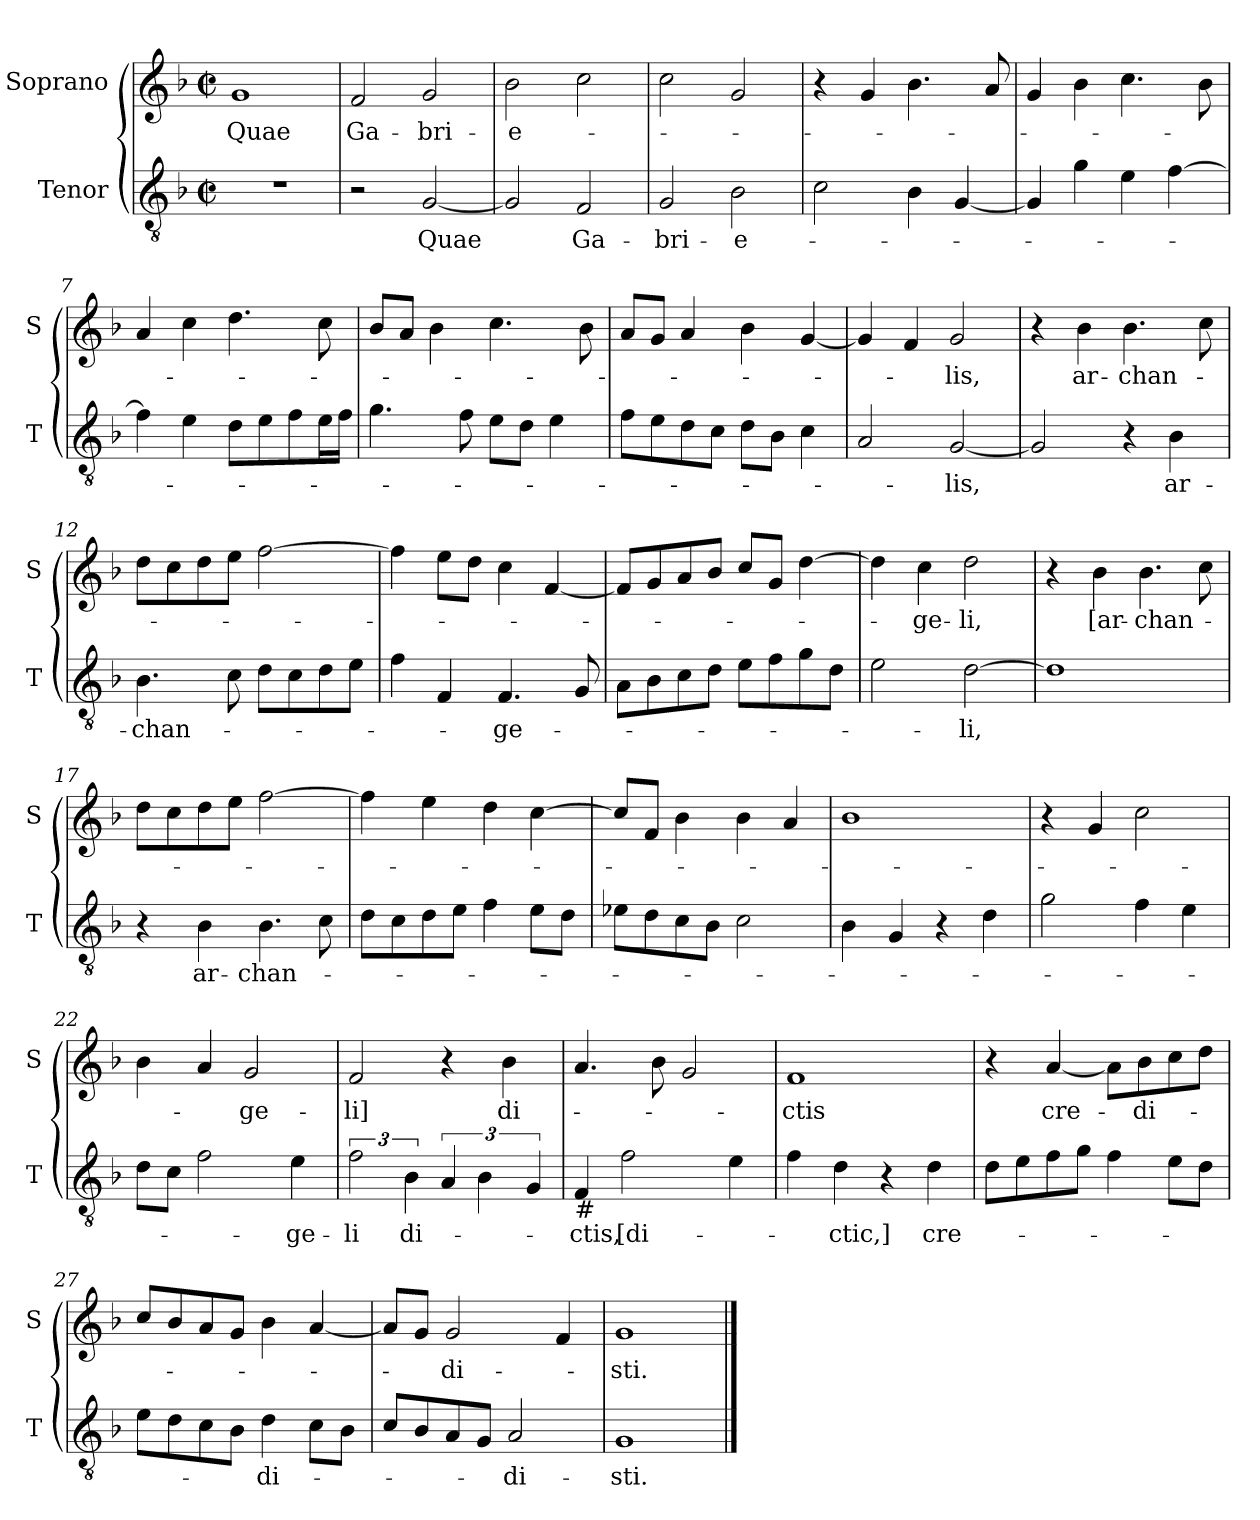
**kern	**text	**kern	**text
*part2	*part2	*part1	*part1
*staff2	*staff2	*staff1	*staff1
*I"Tenor	*	*I"Soprano	*
*I'T	*	*I'S	*
*clefGv2	*	*clefG2	*
*k[b-]	*	*k[b-]	*
*F:	*	*F:	*
*M2/2	*	*M2/2	*
*met(c|)	*	*met(c|)	*
=1	=1	=1	=1
!	!	!	!LO:LY:b
1r	.	1g	Quae
=2	=2	=2	=2
!	!	!	!LO:LY:b
2r	.	2f/	Ga-
!	!LO:LY:b	!	!LO:LY:b
[2G/	Quae	2g/	-bri-
=3	=3	=3	=3
!	!	!	!LO:LY:b
2G/]	.	2b-\	-e-
!	!LO:LY:b	!	!
2F/	Ga-	2cc\	.
=4	=4	=4	=4
!	!LO:LY:b	!	!
2G/	-bri-	2cc\	.
!	!LO:LY:b	!	!
2B-\	-e-	2g/	.
!!LO:LB:g=z
=5	=5	=5	=5
2c\	.	4r	.
.	.	4g/	.
4B-\	.	4.b-\	.
[4G/	.	.	.
.	.	8a/	.
=6	=6	=6	=6
4G/]	.	4g/	.
4g\	.	4b-\	.
4e\	.	4.cc\	.
[4f\	.	.	.
.	.	8b-\	.
=7	=7	=7	=7
4f\]	.	4a/	.
4e\	.	4cc\	.
8d\L	.	4.dd\	.
8e\	.	.	.
8f\	.	.	.
16e\L	.	8cc\	.
16f\JJ	.	.	.
=8	=8	=8	=8
4.g\	.	8b-/L	.
.	.	8a/J	.
.	.	4b-\	.
8f\	.	.	.
8e\L	.	4.cc\	.
8d\J	.	.	.
4e\	.	.	.
.	.	8b-\	.
=9	=9	=9	=9
8f\L	.	8a/L	.
8e\	.	8g/J	.
8d\	.	4a/	.
8c\J	.	.	.
8d\L	.	4b-\	.
8B-\J	.	.	.
4c\	.	[4g/	.
!!LO:LB:g=z
=10	=10	=10	=10
2A/	.	4g/]	.
.	.	4f/	.
!	!LO:LY:b	!	!LO:LY:b
[2G/	-lis,	2g/	-lis,
=11	=11	=11	=11
2G/]	.	4r	.
!	!	!	!LO:LY:b
.	.	4b-\	ar-
!	!	!	!LO:LY:b
4r	.	4.b-\	-chan-
!	!LO:LY:b	!	!
4B-\	ar-	.	.
.	.	8cc\	.
=12	=12	=12	=12
!	!LO:LY:b	!	!
4.B-\	-chan-	8dd\L	.
.	.	8cc\	.
.	.	8dd\	.
8c\	.	8ee\J	.
8d\L	.	[2ff\	.
8c\	.	.	.
8d\	.	.	.
8e\J	.	.	.
=13	=13	=13	=13
4f\	.	4ff\]	.
4F/	.	8ee\L	.
.	.	8dd\J	.
!	!LO:LY:b	!	!
4.F/	-ge-	4cc\	.
.	.	[4f/	.
8G/	.	.	.
=14	=14	=14	=14
8A\L	.	8f/L]	.
8B-\	.	8g/	.
8c\	.	8a/	.
8d\J	.	8b-/J	.
8e\L	.	8cc/L	.
8f\	.	8g/J	.
8g\	.	[4dd\	.
8d\J	.	.	.
!!LO:LB:g=z
=15	=15	=15	=15
2e\	.	4dd\]	.
!	!	!	!LO:LY:b
.	.	4cc\	-ge-
!	!LO:LY:b	!	!LO:LY:b
[2d\	-li,	2dd\	-li,
=16	=16	=16	=16
1d]	.	4r	.
!	!	!	!LO:LY:b
.	.	4b-\	[ar-
!	!	!	!LO:LY:b
.	.	4.b-\	-chan-
.	.	8cc\	.
=17	=17	=17	=17
4r	.	8dd\L	.
.	.	8cc\	.
!	!LO:LY:b	!	!
4B-\	ar-	8dd\	.
.	.	8ee\J	.
!	!LO:LY:b	!	!
4.B-\	-chan-	[2ff\	.
8c\	.	.	.
=18	=18	=18	=18
8d\L	.	4ff\]	.
8c\	.	.	.
8d\	.	4ee\	.
8e\J	.	.	.
4f\	.	4dd\	.
8e\L	.	[4cc\	.
8d\J	.	.	.
=19	=19	=19	=19
8e-X\L	.	8cc/L]	.
8d\	.	8f/J	.
8c\	.	4b-\	.
8B-\J	.	.	.
2c\	.	4b-\	.
.	.	4a/	.
!!LO:PB:g=z
=20	=20	=20	=20
4B-\	.	1b-	.
4G/	.	.	.
4r	.	.	.
4d\	.	.	.
=21	=21	=21	=21
2g\	.	4r	.
.	.	4g/	.
4f\	.	2cc\	.
4e\	.	.	.
=22	=22	=22	=22
8d\L	.	4b-\	.
8c\J	.	.	.
2f\	.	4a/	.
!	!	!	!LO:LY:b
.	.	2g/	-ge-
!	!LO:LY:b	!	!
4e\	-ge-	.	.
=23	=23	=23	=23
!	!LO:LY:b	!	!LO:LY:b
3f\	-li	2f/	-li]
!	!LO:LY:b	!	!
6B-\	di-	.	.
6A/	.	4r	.
6B-\	.	.	.
!	!	!	!LO:LY:b
.	.	4b-\	di-
6G/	.	.	.
=24	=24	=24	=24
!LO:TX:b:t=#	!	!	!
!	!LO:LY:b	!	!
4F/	-ctis,	4.a/	.
!	!LO:LY:b	!	!
2f\	[di-	.	.
.	.	8b-\	.
.	.	2g/	.
4e\	.	.	.
!!LO:LB:g=z
=25	=25	=25	=25
!	!	!	!LO:LY:b
4f\	.	1f	-ctis
!	!LO:LY:b	!	!
4d\	-ctic,]	.	.
4r	.	.	.
!	!LO:LY:b	!	!
4d\	cre-	.	.
=26	=26	=26	=26
8d\L	.	4r	.
8e\	.	.	.
!	!	!	!LO:LY:b
8f\	.	[4a/	cre-
8g\J	.	.	.
4f\	.	8a\L]	.
!	!	!	!LO:LY:b
.	.	8b-\	-di-
8e\L	.	8cc\	.
8d\J	.	8dd\J	.
=27	=27	=27	=27
8e\L	.	8cc/L	.
8d\	.	8b-/	.
8c\	.	8a/	.
8B-\J	.	8g/J	.
!	!LO:LY:b	!	!
4d\	-di-	4b-\	.
8c\L	.	[4a/	.
8B-\J	.	.	.
=28	=28	=28	=28
8c/L	.	8a/L]	.
8B-/	.	8g/J	.
!	!	!	!LO:LY:b
8A/	.	2g/	-di-
8G/J	.	.	.
!	!LO:LY:b	!	!
2A/	-di-	.	.
.	.	4f/	.
=29	=29	=29	=29
!	!LO:LY:b	!	!LO:LY:b
1G	-sti.	1g	-sti.
==	==	==	==
*-	*-	*-	*-
